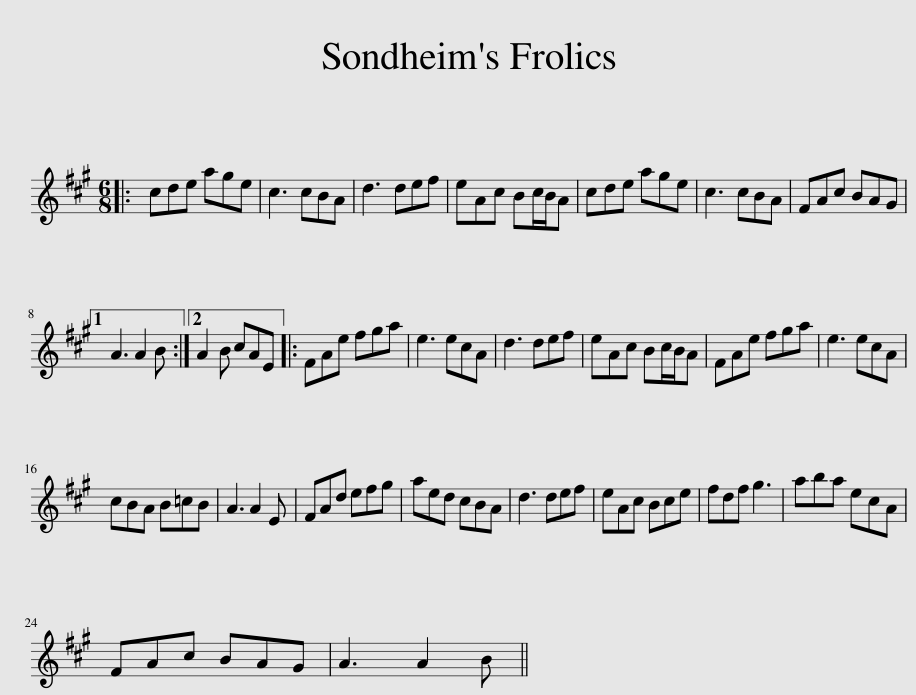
X:1
L:1/8
M:6/8
I:linebreak $
K:A
V:1 treble
V:1
|: cde age | c3 cBA | d3 def | eAc Bc/B/A | cde age | %5
 c3 cBA | FAc BAG |1$ A3 A2 B :|2 A2 B cAE |: FAe fga | %10
 e3 ecA | d3 def | eAc Bc/B/A | FAe fga | e3 ecA |$ %15
 cBA B=cB | A3 A2 E | FAd efg | aed cBA | d3 def | %20
 eAc Bce | fdf g3 | aba ecA |$ FAc BAG | A3 A2 B || %25
